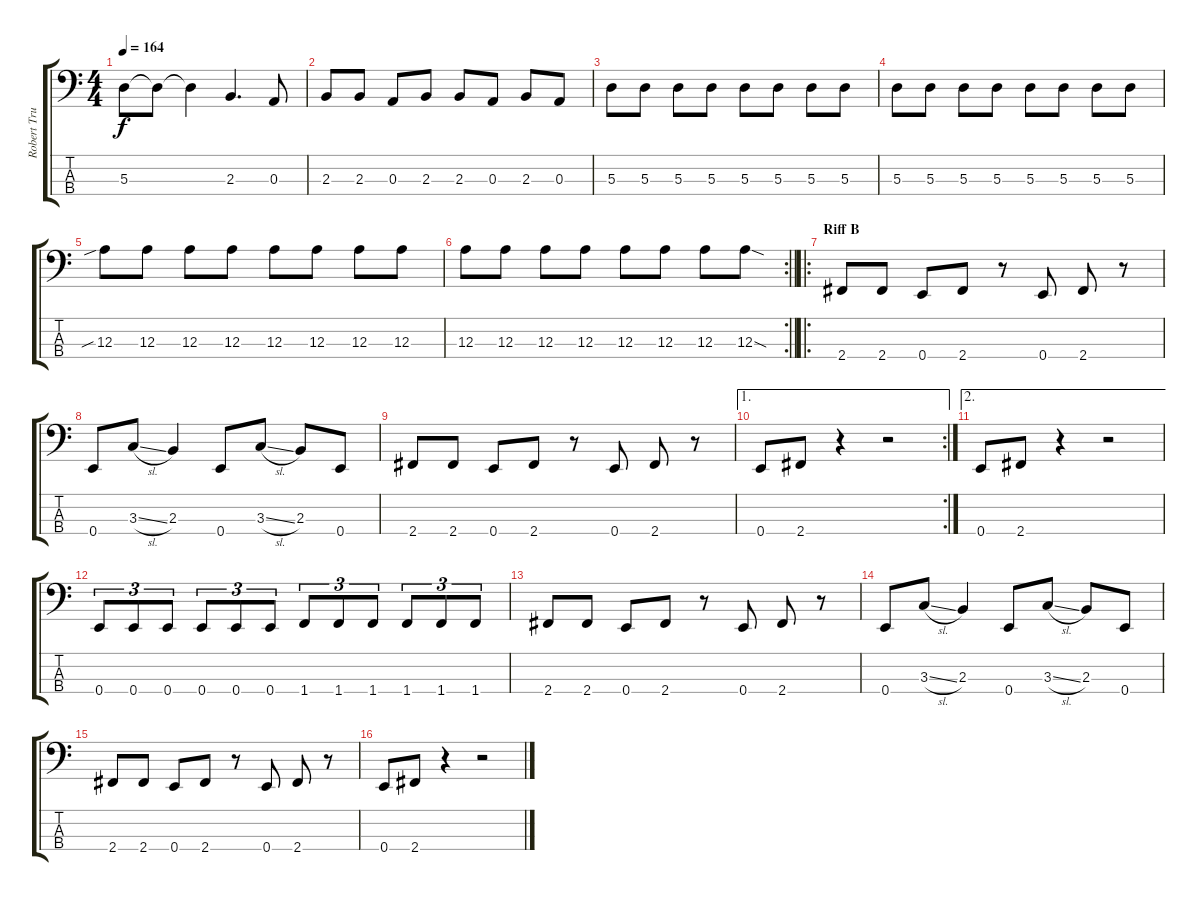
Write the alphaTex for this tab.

\track ("Robert Trujillo" "Robert Tru") {instrument electricbassfinger}
\staff {score tabs}
\tuning (G2 D2 A1 E1) {hide}
\ts (4 4)
\tempo 164
\clef f4
\ks c
5.3.8{dy f} 5.3{t}.8 5.3{t}.4 2.3.4{d} 0.3.8 |
2.3.8 2.3.8 0.3.8 2.3.8 2.3.8 0.3.8 2.3.8 0.3.8 |
5.3.8 5.3.8 5.3.8 5.3.8 5.3.8 5.3.8 5.3.8 5.3.8 |
5.3.8 5.3.8 5.3.8 5.3.8 5.3.8 5.3.8 5.3.8 5.3.8 |
12.3{sib}.8 12.3.8 12.3.8 12.3.8 12.3.8 12.3.8 12.3.8 12.3.8 |
\rc 2
\barLineRight lightlight
12.3.8 12.3.8 12.3.8 12.3.8 12.3.8 12.3.8 12.3.8 12.3{sod}.8 |
\ro
\section ("" "Riff B")
2.4.8 2.4.8 0.4.8 2.4.8 r.8 0.4.8 2.4.8 r.8 |
0.4.8 3.3{sl}.8 2.3.4 0.4.8 3.3{sl}.8 2.3.8 0.4.8 |
2.4.8 2.4.8 0.4.8 2.4.8 r.8 0.4.8 2.4.8 r.8 |
\ae 1
\rc 2
0.4.8 2.4.8 r.4 r.2 |
\ae 2
0.4.8 2.4.8 r.4 r.2 |
0.4.8{tu (3 2)} 0.4.8{tu (3 2)} 0.4.8{tu (3 2)} 0.4.8{tu (3 2)} 0.4.8{tu (3 2)} 0.4.8{tu (3 2)} 1.4.8{tu (3 2)} 1.4.8{tu (3 2)} 1.4.8{tu (3 2)} 1.4.8{tu (3 2)} 1.4.8{tu (3 2)} 1.4.8{tu (3 2)} |
2.4.8 2.4.8 0.4.8 2.4.8 r.8 0.4.8 2.4.8 r.8 |
0.4.8 3.3{sl}.8 2.3.4 0.4.8 3.3{sl}.8 2.3.8 0.4.8 |
2.4.8 2.4.8 0.4.8 2.4.8 r.8 0.4.8 2.4.8 r.8 |
0.4.8 2.4.8 r.4 r.2
